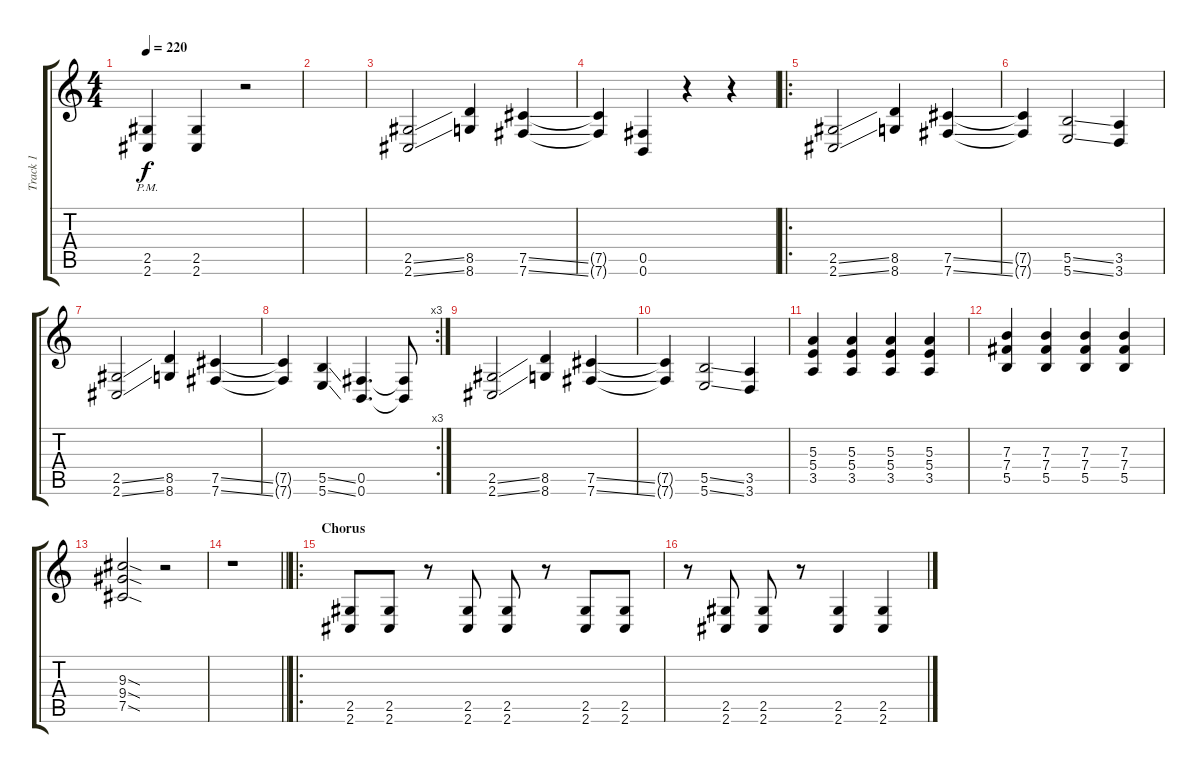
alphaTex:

\track ("Track 1" "Track 1") {instrument distortionguitar}
\staff {score tabs}
\tuning (Db4 Ab3 E3 B2 Gb2 B1) {hide}
\ts (4 4)
\tempo 220
\clef g2
\ks c
(2.5{pm} 2.6{pm}).4{dy f} (2.5 2.6).4 r.2 |
|
(2.5{ss} 2.6{ss}).2 (8.5 8.6).4 (7.5{ss} 7.6{ss}).4 |
(7.5{t} 7.6{t}).4 (0.5 0.6).4 r.4 r.4 |
\ro
(2.5{ss} 2.6{ss}).2 (8.5 8.6).4 (7.5{ss} 7.6{ss}).4 |
(7.5{t} 7.6{t}).4 (5.5{ss} 5.6{ss}).2 (3.5 3.6).4 |
(2.5{ss} 2.6{ss}).2 (8.5 8.6).4 (7.5{ss} 7.6{ss}).4 |
\rc 3
(7.5{t} 7.6{t}).4 (5.5{ss} 5.6{ss}).4 (0.5 0.6).4{d} (0.5{t} 0.6{t}).8 |
(2.5{ss} 2.6{ss}).2 (8.5 8.6).4 (7.5{ss} 7.6{ss}).4 |
(7.5{t} 7.6{t}).4 (5.5{ss} 5.6{ss}).2 (3.5 3.6).4 |
(5.3 5.4 3.5).4 (5.3 5.4 3.5).4 (5.3 5.4 3.5).4 (5.3 5.4 3.5).4 |
(7.3 7.4 5.5).4 (7.3 7.4 5.5).4 (7.3 7.4 5.5).4 (7.3 7.4 5.5).4 |
(9.3{sod} 9.4{sod} 7.5{sod}).2 r.2 |
\barLineRight lightlight
r.1 |
\ro
\section ("" "Chorus")
(2.5 2.6).8 (2.5 2.6).8 r.8 (2.5 2.6).8 (2.5 2.6).8 r.8 (2.5 2.6).8 (2.5 2.6).8 |
r.8 (2.5 2.6).8 (2.5 2.6).8 r.8 (2.5 2.6).4 (2.5 2.6).4
